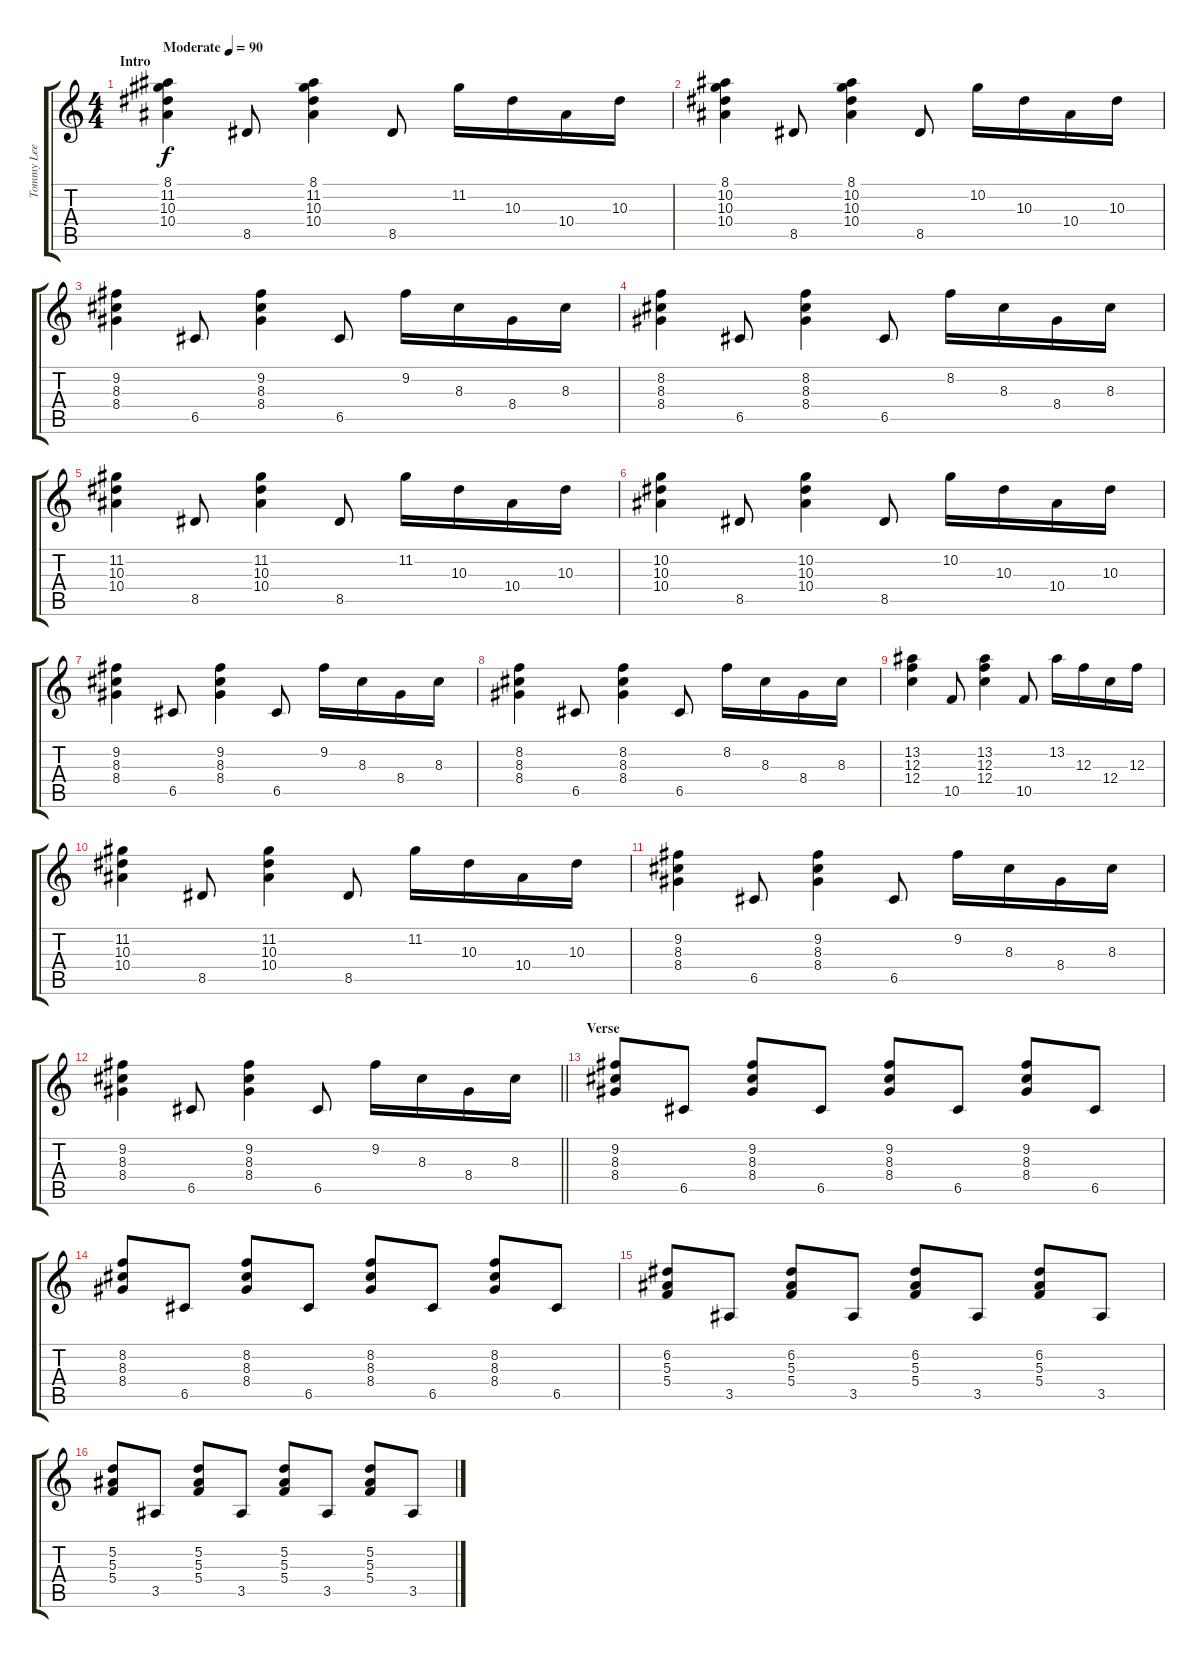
\track ("Tommy Lee " "Tommy Lee ") {instrument acousticguitarsteel}
\staff {score tabs}
\tuning (D4 A3 F3 C3 G2 D2) {hide}
\ts (4 4)
\section ("" "Intro")
\tempo (90 "Moderate")
\clef g2
\ks c
(8.1 11.2 10.3 10.4).4{dy f instrument acousticguitarsteel} 8.5.8 (8.1 11.2 10.3 10.4).4 8.5.8 11.2.16 10.3.16 10.4.16 10.3.16 |
(8.1 10.2 10.3 10.4).4 8.5.8 (8.1 10.2 10.3 10.4).4 8.5.8 10.2.16 10.3.16 10.4.16 10.3.16 |
(9.2 8.3 8.4).4 6.5.8 (9.2 8.3 8.4).4 6.5.8 9.2.16 8.3.16 8.4.16 8.3.16 |
(8.2 8.3 8.4).4 6.5.8 (8.2 8.3 8.4).4 6.5.8 8.2.16 8.3.16 8.4.16 8.3.16 |
(11.2 10.3 10.4).4 8.5.8 (11.2 10.3 10.4).4 8.5.8 11.2.16 10.3.16 10.4.16 10.3.16 |
(10.2 10.3 10.4).4 8.5.8 (10.2 10.3 10.4).4 8.5.8 10.2.16 10.3.16 10.4.16 10.3.16 |
(9.2 8.3 8.4).4 6.5.8 (9.2 8.3 8.4).4 6.5.8 9.2.16 8.3.16 8.4.16 8.3.16 |
(8.2 8.3 8.4).4 6.5.8 (8.2 8.3 8.4).4 6.5.8 8.2.16 8.3.16 8.4.16 8.3.16 |
(13.2 12.3 12.4).4 10.5.8 (13.2 12.3 12.4).4 10.5.8 13.2.16 12.3.16 12.4.16 12.3.16 |
(11.2 10.3 10.4).4 8.5.8 (11.2 10.3 10.4).4 8.5.8 11.2.16 10.3.16 10.4.16 10.3.16 |
(9.2 8.3 8.4).4 6.5.8 (9.2 8.3 8.4).4 6.5.8 9.2.16 8.3.16 8.4.16 8.3.16 |
\barLineRight lightlight
(9.2 8.3 8.4).4 6.5.8 (9.2 8.3 8.4).4 6.5.8 9.2.16 8.3.16 8.4.16 8.3.16 |
\section ("" "Verse")
(9.2 8.3 8.4).8 6.5.8 (9.2 8.3 8.4).8 6.5.8 (9.2 8.3 8.4).8 6.5.8 (9.2 8.3 8.4).8 6.5.8 |
(8.2 8.3 8.4).8 6.5.8 (8.2 8.3 8.4).8 6.5.8 (8.2 8.3 8.4).8 6.5.8 (8.2 8.3 8.4).8 6.5.8 |
(6.2 5.3 5.4).8 3.5.8 (6.2 5.3 5.4).8 3.5.8 (6.2 5.3 5.4).8 3.5.8 (6.2 5.3 5.4).8 3.5.8 |
(5.2 5.3 5.4).8 3.5.8 (5.2 5.3 5.4).8 3.5.8 (5.2 5.3 5.4).8 3.5.8 (5.2 5.3 5.4).8 3.5.8
